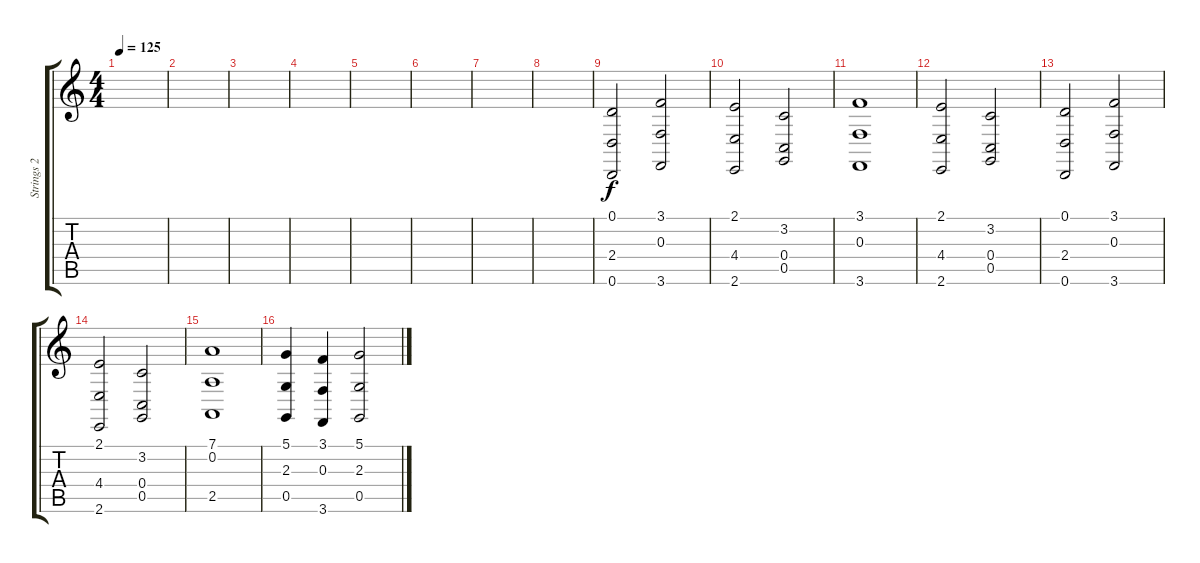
\track ("Strings 2" "Strings 2") {instrument stringensemble1}
\staff {score tabs}
\tuning (D4 A3 F3 C3 G2 D2) {hide}
\ts (4 4)
\tempo 125
\clef g2
\ks c
|
|
|
|
|
|
|
|
(0.1 2.4 0.6).2 (3.1 0.3 3.6).2 |
(2.1 4.4 2.6).2 (3.2 0.4 0.5).2 |
(3.1 0.3 3.6).1 |
(2.1 4.4 2.6).2 (3.2 0.4 0.5).2 |
(0.1 2.4 0.6).2 (3.1 0.3 3.6).2 |
(2.1 4.4 2.6).2 (3.2 0.4 0.5).2 |
(7.1 0.2 2.5).1 |
(5.1 2.3 0.5).4 (3.1 0.3 3.6).4 (5.1 2.3 0.5).2
